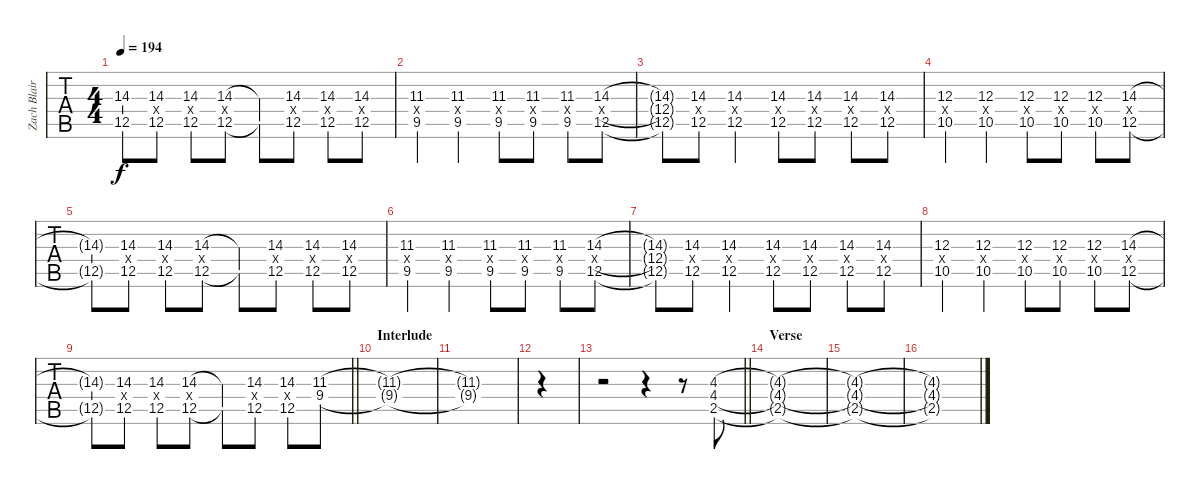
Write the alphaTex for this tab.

\track ("Zach Blair - Guitar One" "Zach Blair") {instrument distortionguitar}
\staff {tabs}
\tuning (Eb4 Bb3 Gb3 Db3 Ab2 Eb2) {hide}
\ts (4 4)
\tempo 194
\clef g2
\ks c
(14.3{t} 12.5{t}).8{dy f} (14.3 12.4{x} 12.5).8 (14.3 12.4{x} 12.5).8 (14.3 12.4{x} 12.5).8 (14.3{t} 12.5{t}).8 (14.3 12.4{x} 12.5).8 (14.3 12.4{x} 12.5).8 (14.3 12.4{x} 12.5).8 |
(11.3 9.4{x} 9.5).4 (11.3 9.4{x} 9.5).4 (11.3 9.4{x} 9.5).8 (11.3 9.4{x} 9.5).8 (11.3 9.4{x} 9.5).8 (14.3 12.4{x} 12.5).8 |
(14.3{t} 12.4{t} 12.5{t}).8 (14.3 12.4{x} 12.5).8 (14.3 12.4{x} 12.5).4 (14.3 12.4{x} 12.5).8 (14.3 12.4{x} 12.5).8 (14.3 12.4{x} 12.5).8 (14.3 12.4{x} 12.5).8 |
(12.3 10.4{x} 10.5).4 (12.3 10.4{x} 10.5).4 (12.3 10.4{x} 10.5).8 (12.3 10.4{x} 10.5).8 (12.3 10.4{x} 10.5).8 (14.3 12.4{x} 12.5).8 |
(14.3{t} 12.5{t}).8 (14.3 12.4{x} 12.5).8 (14.3 12.4{x} 12.5).8 (14.3 12.4{x} 12.5).8 (14.3{t} 12.5{t}).8 (14.3 12.4{x} 12.5).8 (14.3 12.4{x} 12.5).8 (14.3 12.4{x} 12.5).8 |
(11.3 9.4{x} 9.5).4 (11.3 9.4{x} 9.5).4 (11.3 9.4{x} 9.5).8 (11.3 9.4{x} 9.5).8 (11.3 9.4{x} 9.5).8 (14.3 12.4{x} 12.5).8 |
(14.3{t} 12.4{t} 12.5{t}).8 (14.3 12.4{x} 12.5).8 (14.3 12.4{x} 12.5).4 (14.3 12.4{x} 12.5).8 (14.3 12.4{x} 12.5).8 (14.3 12.4{x} 12.5).8 (14.3 12.4{x} 12.5).8 |
(12.3 10.4{x} 10.5).4 (12.3 10.4{x} 10.5).4 (12.3 10.4{x} 10.5).8 (12.3 10.4{x} 10.5).8 (12.3 10.4{x} 10.5).8 (14.3 12.4{x} 12.5).8 |
\barLineRight lightlight
(14.3{t} 12.5{t}).8 (14.3 12.4{x} 12.5).8 (14.3 12.4{x} 12.5).8 (14.3 12.4{x} 12.5).8 (14.3{t} 12.5{t}).8 (14.3 12.4{x} 12.5).8 (14.3 12.4{x} 12.5).8 (11.3 9.4).8 |
\section ("" "Interlude")
(11.3{t} 9.4{t}).1 |
(11.3{t} 9.4{t}).1 |
|
\barLineRight lightlight
r.2 r.4 r.8 (4.3 4.4 2.5).8 |
\section ("" "Verse")
(4.3{t} 4.4{t} 2.5{t}).1 |
(4.3{t} 4.4{t} 2.5{t}).1 |
(4.3{t} 4.4{t} 2.5{t}).1
